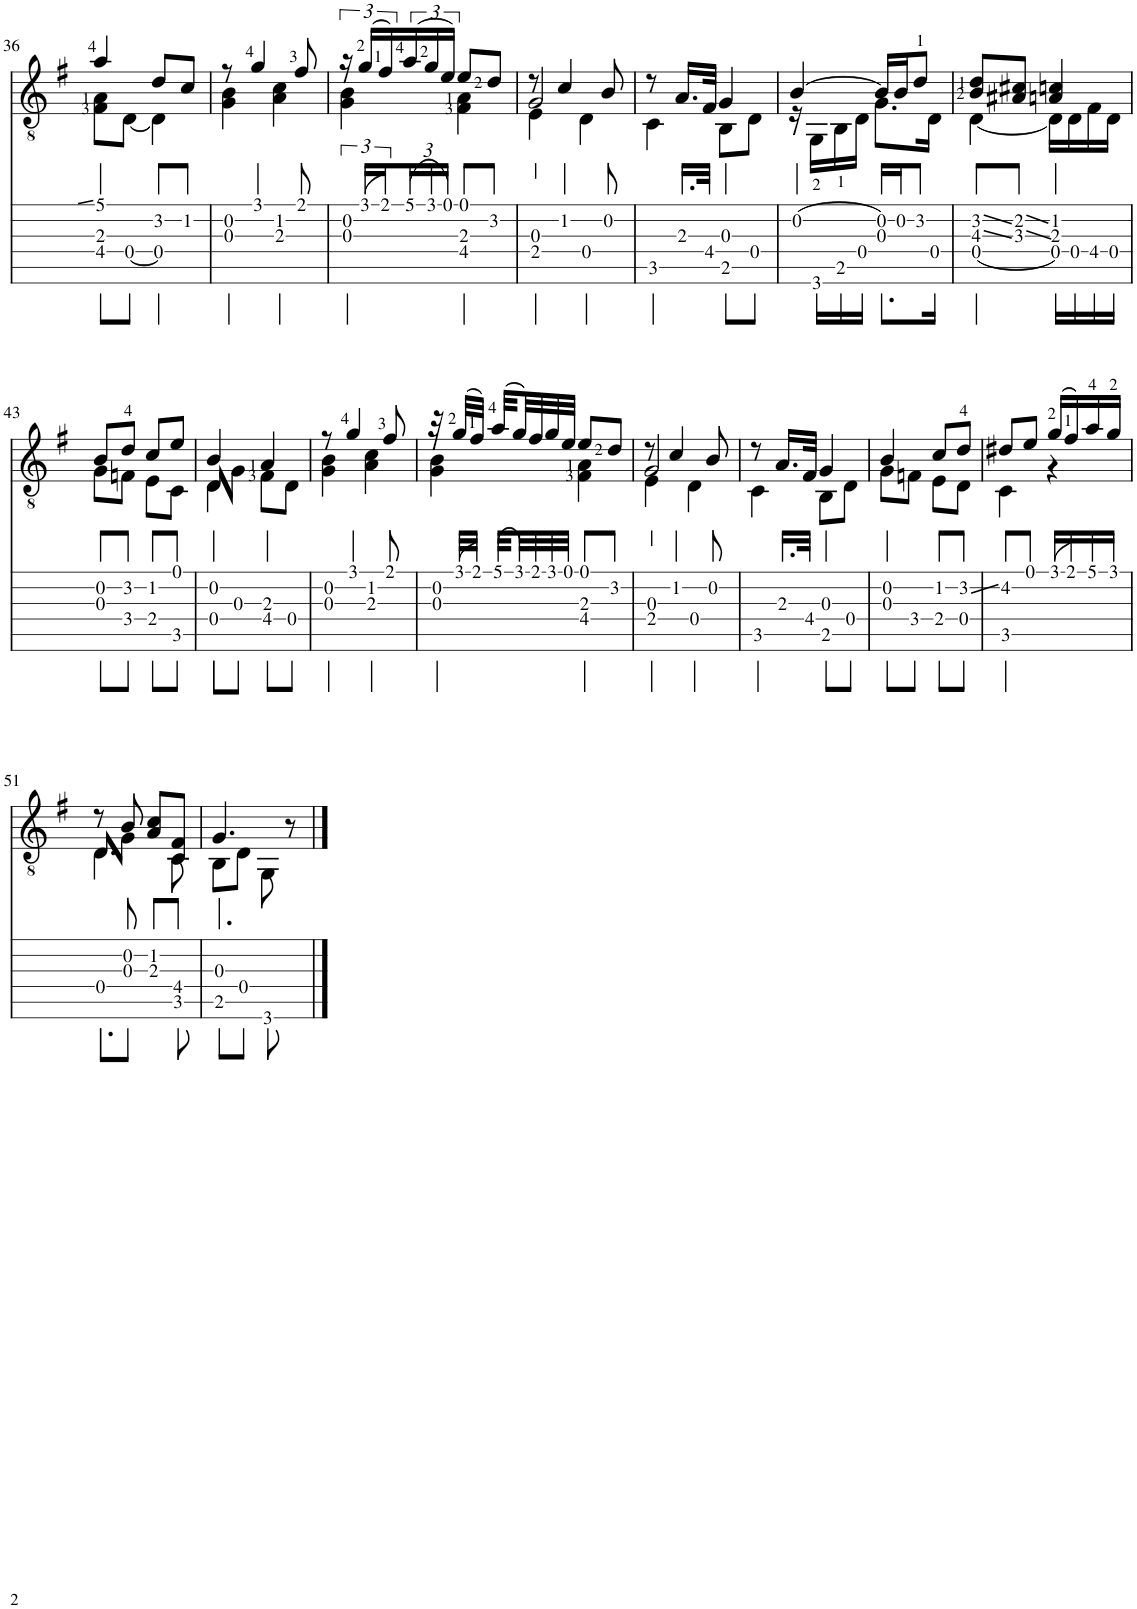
**kern	**kern
*part2	*part1
*staff2	*staff1
*I"Chitarra classica (Intavolatura)	*I"Chitarra classica
!!LO:PB:g=z
*	*clefGv2
*k[f#]	*k[f#]
*M2/4	*M2/4
=36	=36
*^	*^
4a/	8F#\ 8A\L	4a/	8F#\ 8A\L
.	[8D\J	.	[8D\J
8d/L	4D\]	8d/L	4D\]
8c/J	.	8c/J	.
=37	=37	=37	=37
8r	4G\ 4B\	8r	4G\ 4B\
4g/	.	4g/	.
.	4A\ 4c\	.	4A\ 4c\
8f#/	.	8f#/	.
=38	=38	=38	=38
24r	4G\ 4B\	24r	4G\ 4B\
(24g/LL	.	(24g/LL	.
24f#/)	.	24f#/)	.
*Xbrackettup	*	*	*
(24a/	.	(24a/	.
24g/	.	24g/	.
24e/JJ)	.	24e/JJ)	.
8e/L	4F#\ 4A\	8e/L	4F#\ 4A\
8d/J	.	8d/J	.
=39	=39	=39	=39
*	*^	*	*^
8r	4E\	2G/	8r	4E\	2G/
4c/	.	.	4c/	.	.
.	4D\	.	.	4D\	.
8B/	.	.	8B/	.	.
*	*v	*v	*	*	*
*	*	*	*v	*v
=40	=40	=40	=40
8r	4C\	8r	4C\
16.A/LL	.	16.A/LL	.
32F#/JJk	.	32F#/JJk	.
4G/	8BB\L	4G/	8BB\L
.	8D\J	.	8D\J
=41	=41	=41	=41
[4B/	16r	[4B/	16r
.	16GG\LL	.	16GG\LL
.	16BB\	.	16BB\
.	16D\JJ	.	16D\JJ
16B/LL]	8.G\L	16B/LL]	8.G\L
16B/J	.	16B/J	.
8d/J	.	8d/J	.
.	16D\Jk	.	16D\Jk
=42	=42	=42	=42
8B/ 8d/L	[4D\	8B/ 8d/L	[4D\
8A#X/ 8c#X/J	.	8A#X/ 8c#X/J	.
4An/ 4cn/	16D\LL]	4An/ 4cn/	16D\LL]
.	16D\	.	16D\
.	16F#\	.	16F#\
.	16D\JJ	.	16D\JJ
!!LO:LB:g=z	!!
=43	=43	=43	=43
8B/L	8G\L	8B/L	8G\L
8d/J	8Fn\J	8d/J	8Fn\J
8c/L	8E\L	8c/L	8E\L
8e/J	8C\J	8e/J	8C\J
=44	=44	=44	=44
*	*^	*	*^
4B/	8D\L	4D\	4B/	8D/L	4D\
.	8G\J	.	.	8G\J	.
4A/	8F#\L	4ryy	4A/	8F#\L	4ryy
.	8D\J	.	.	8D\J	.
*	*v	*v	*	*	*
*	*	*	*v	*v
=45	=45	=45	=45
8r	4G\ 4B\	8r	4G\ 4B\
4g/	.	4g/	.
.	4A\ 4c\	.	4A\ 4c\
8f#/	.	8f#/	.
=46	=46	=46	=46
32r	4G\ 4B\	32r	4G\ 4B\
(32g/LLL	.	(32g/LLL	.
32f#/JJJ)	.	32f#/JJJ)	.
(32a/LLL	.	(32a/LLL	.
32g/)	.	32g/)	.
32f#/	.	32f#/	.
32g/	.	32g/	.
32e/JJJ	.	32e/JJJ	.
8e/L	4F#\ 4A\	8e/L	4F#\ 4A\
8d/J	.	8d/J	.
=47	=47	=47	=47
*	*^	*	*^
8r	4E\	2G/	8r	4E\	2G/
4c/	.	.	4c/	.	.
.	4D\	.	.	4D\	.
8B/	.	.	8B/	.	.
*	*v	*v	*	*	*
*	*	*	*v	*v
=48	=48	=48	=48
8r	4C\	8r	4C\
16.A/LL	.	16.A/LL	.
32F#/JJk	.	32F#/JJk	.
4G/	8BB\L	4G/	8BB\L
.	8D\J	.	8D\J
=49	=49	=49	=49
4B/	8G\L	4B/	8G\L
.	8Fn\J	.	8Fn\J
8c/L	8E\L	8c/L	8E\L
8d/J	8D\J	8d/J	8D\J
=50	=50	=50	=50
8d#X/L	4C\	8d#X/L	4C\
8e/J	.	8e/J	.
(16g/LL	4r	(16g/LL	4r
16f#/)	.	16f#/)	.
16a/	.	16a/	.
16g/JJ	.	16g/JJ	.
!!LO:LB:g=z
=51	=51	=51	=51
*	*^	*	*^
8r	8D\L	4.D\	8r	8D/L	4.D\
8B/	8G\J	.	8B/	8G\J	.
8A/ 8c/L	4ryy	.	8A/ 8c/L	4ryy	.
8C/ 8F#/J	.	8C\	8C/ 8F#/J	.	8C\
*	*v	*v	*	*	*
*	*	*	*v	*v
=52	=52	=52	=52
4.G/	8BB\L	4.G/	8BB\L
.	8D\J	.	8D\J
.	8GG\	.	8GG\
8r	8ryy	8r	8ryy
*v	*v	*	*
*	*v	*v
==	==
*-	*-
